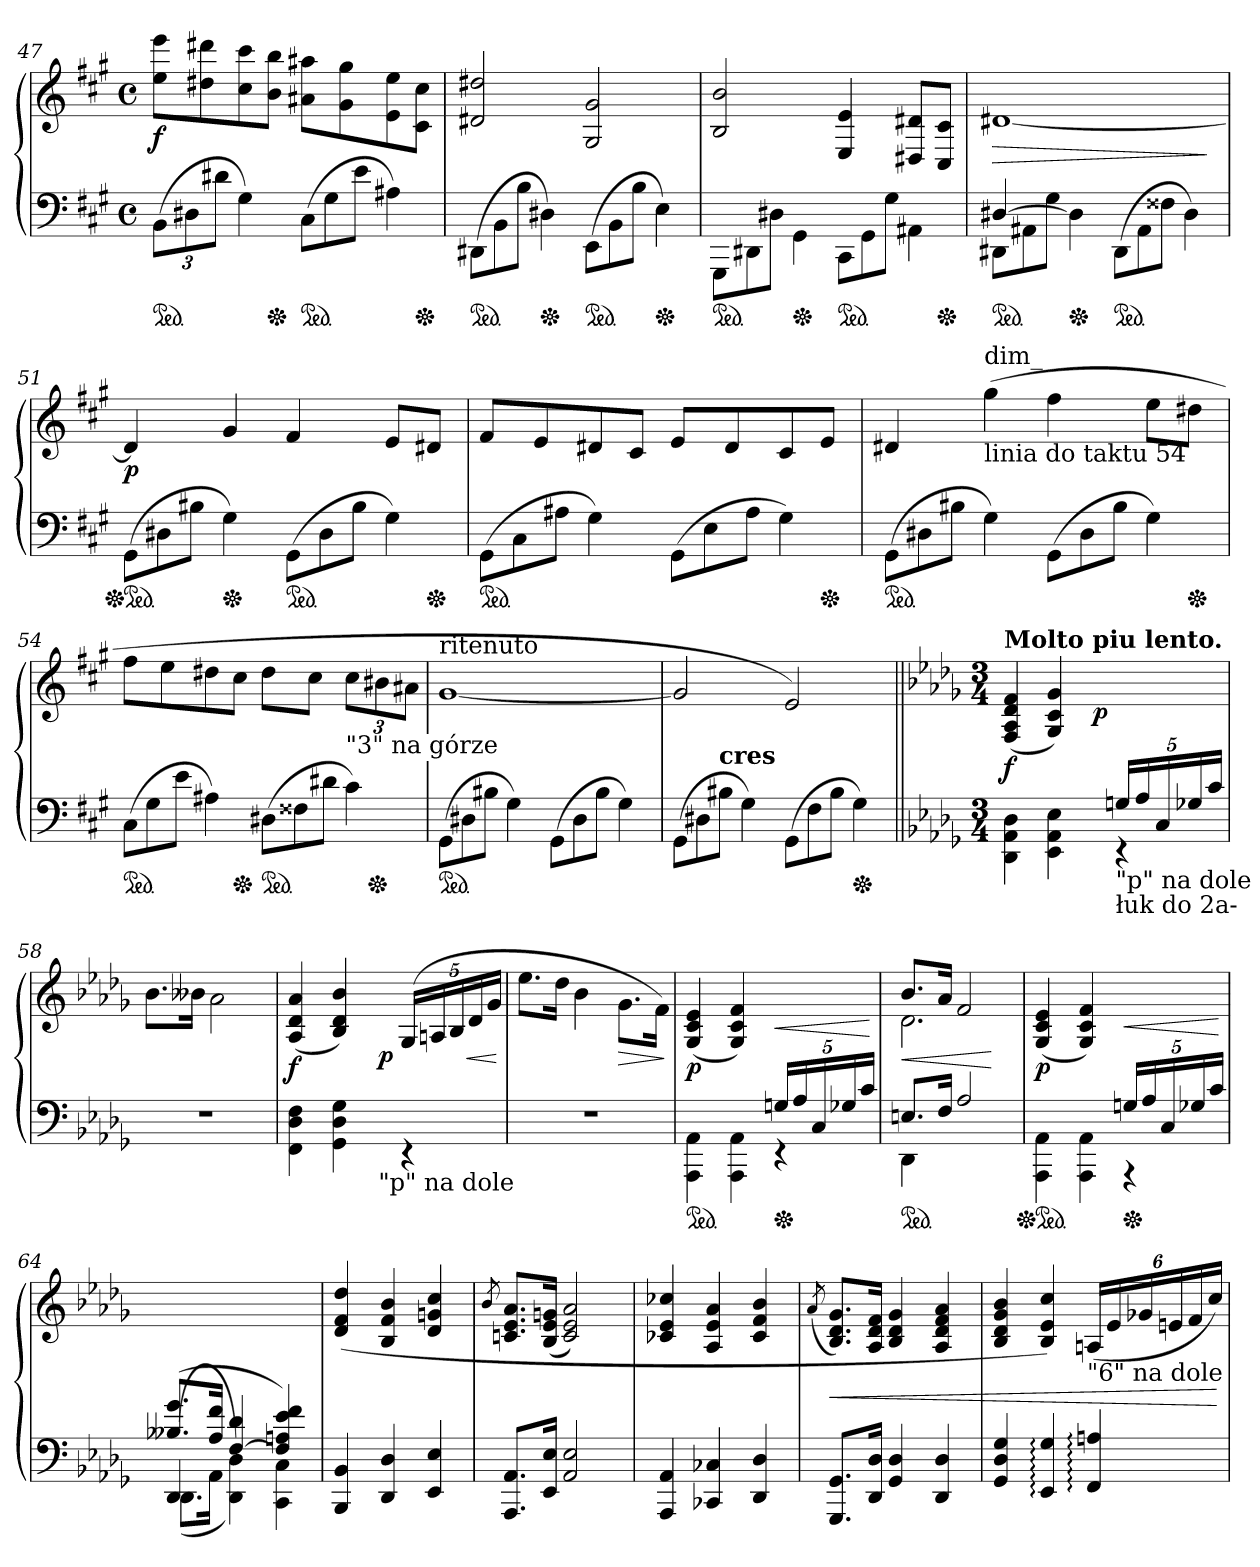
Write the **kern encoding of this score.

**kern	**kern	**dynam
*part1	*part1	*part1
*staff2	*staff1	*staff1/2
*clefF4	*clefG2	*
*k[f#c#g#]	*k[f#c#g#]	*
*M4/4	*M4/4	*
*met(c)	*met(c)	*
=47	=47	=47
!LO:TX:b:t="3" na górze	!	!
*ped	*	*
(>12BBL	8ee 8eeeL	f
12D#X	.	.
.	8dd#X 8ddd#X	.
12d#XJ	.	.
4G#)	8cc# 8ccc#	.
*Xped	*	*
.	8b 8bbJ	.
*Xtuplet	*	*
*ped	*	*
(>12C#L	8a#X 8aa#XL	.
12G#	.	.
.	8g# 8gg#	.
12eJ	.	.
4A#X)	8e 8ee	.
*Xped	*	*
.	8c# 8cc#J	.
=48	=48	=48
*ped	*	*
(>12DD#X\L	2d#X 2dd#X	.
12BB	.	.
12BJ	.	.
*Xped	*	*
4D#X)	.	.
*ped	*	*
(>12EE\L	2G# 2g#	.
12BB	.	.
12BJ	.	.
*Xped	*	*
4E)	.	.
=49	=49	=49
*ped	*	*
12GGG#\L	2B 2b	.
12DD#X	.	.
12D#XJ	.	.
*Xped	*	*
4GG#\	.	.
*ped	*	*
12CC#\L	4E/ 4e/	.
12GG#\	.	.
12G#\J	.	.
4AA#X\	8D#X 8d#XL	.
*Xped	*	*
.	8C#/ 8c#/J	.
=50	=50	=50
*^	*	*
*ped	*	*	*
[4D#X	12DD#X\L	[1d#X	>
.	12AA#X	.	.
.	12G#J	.	.
*Xped	*	*	*
2.ryy	4D#]	.	.
*ped	*	*	*
.	(>12DD#\L	.	.
.	12AA#	.	.
.	12F##XJ	.	.
.	4D#)	.	.
*v	*v	*	*
.	.	]
=51	=51	=51
*Xped	*	*
*ped	*	*
(>12GG#L	4d#]	p
12D#X	.	.
12B#XJ	.	.
*Xped	*	*
4G#)	4g#	.
*ped	*	*
(>12GG#L	4f#	.
12D#	.	.
12B#J	.	.
4G#)	8eL	.
*Xped	*	*
.	8d#XJ	.
=52	=52	=52
*ped	*	*
(>12GG#\L	8f#L	.
12C#	.	.
.	8e	.
12A#XJ	.	.
4G#)	8d#X	.
.	8c#J	.
(>12GG#L	8eL	.
12E	.	.
.	8d#	.
12A#J	.	.
4G#)	8c#	.
*Xped	*	*
.	8eJ	.
=53	=53	=53
*ped	*	*
(>12GG#L	4d#X	.
12D#X	.	.
12B#XJ	.	.
!	!LO:TX:a:t=dim_	!
!	!LO:TX:b:t=linia do taktu 54	!
4G#)	(>4gg#	.
(>12GG#L	4ff#	.
12D#	.	.
12B#J	.	.
4G#)	8eeL	.
*Xped	*	*
.	8dd#XJ	.
=54	=54	=54
*ped	*	*
(>12C#L	8ff#L	.
12G#	.	.
.	8ee	.
12eJ	.	.
4A#X)	8dd#X	.
*Xped	*	*
.	8cc#J	.
*ped	*	*
(>12D#XL	8dd#L	.
12F##X	.	.
.	8cc#J	.
12d#XJ	.	.
!	!LO:TX:b:t="3" na górze	!
4c#)	12cc#L	.
*Xped	*	*
.	12b#X	.
.	12a#XJ	.
=55	=55	=55
!	!LO:TX:a:t=ritenuto	!
*ped	*	*
(>12GG#L	[1g#	.
12D#X	.	.
12B#XJ	.	.
4G#)	.	.
(>12GG#L	.	.
12D#	.	.
12B#J	.	.
4G#)	.	.
=56	=56	=56
(>12GG#L	2g#]	.
12D#X	.	.
!LO:TX:a:B:t=cres	!	!
12B#XJ	.	.
4G#)	.	.
(>12GG#L	2e)	.
12F#	.	.
12B#J	.	.
*Xped	*	*
4G#)	.	.
=57||	=57||	=57||
*k[b-e-a-d-g-]	*k[b-e-a-d-g-]	*
*M3/4	*M3/4	*
*^	*^	*
!	!	!LO:TX:a:B:t=Molto piu lento.	!	!
4DD-\ 4AA-\ 4D-\	2ryy	(>4F/ 4A-/ 4d-/ 4f/	3ryy	f
4EE-\ 4AA-\ 4E-\	.	4G-/ 4c/ 4g-/)	.	.
.	.	.	12ryy	.
!	!	!	!	!LO:DY:b
.	.	.	3ryy	p
*	*tuplet	*	*	*
!LO:TX:b:t="p" na dole	!	!	!	!
!LO:TX:b:t=łuk do 2a-	!	!	!	!
4rEE	20Gn/LL	(4ryy	.	.
.	20A-/	.	.	.
.	20C/	.	.	.
.	20G-X/	.	.	.
.	20c/JJ	.	.	.
*v	*v	*	*	*
*	*v	*v	*
=58	=58	=58
2.rF	8.b-L	.
.	16b--XJk	.
.	2a-\)	.
=59	=59	=59
*^	*^	*
4FF\ 4D-\ 4F\	3ryy	(>4A-/ 4d-/ 4a-/	3ryy	f
4GG-\ 4D-\ 4G-\	.	4B-/ 4d-/ 4b-/)	.	.
.	12ryy	.	12ryy	.
!	!LO:TX:b:t="p" na dole	!	!	!
!	!	!	!	!LO:DY:b
.	3ryy	.	3ryy	p
4rEE	.	(>20G-/LL	.	.
.	.	20An/	.	.
.	.	20B-/	.	.
.	.	20d-	.	<
.	.	20g-JJ	.	.
.	.	.	.	[
*v	*v	*	*	*
*	*v	*v	*
=60	=60	=60
2.rF	8.ee-L	.
.	16dd-Jk	.
.	4b-	.
.	8.g-\L	>
.	16fJk)	.
.	.	]
=61	=61	=61
*^	*	*
*ped	*	*	*
4AAA-\ 4AA-\	2ryy	(>4G-/ 4c/ 4e-/	p
4AAA-\ 4AA-\	.	4G-/ 4c/ 4f/)	.
!LO:TX:b:t=łuk do 2f	!	!	!
!LO:TX:b:t=crescendo na dole	!	!	!
*Xped	*	*	*
4rEE	20Gn/LL	4ryy	<
.	20A-/	.	.
.	20C/	.	.
.	20G-X/	.	.
.	20c/JJ	.	.
*v	*v	*	*
.	.	[
=62	=62	=62
*^	*^	*
!LO:TX:b:t=crescendo na dole	!	!	!	!
*ped	*	*	*	*
8.EnL	4DD-	8.b-L	2.d-	<
16FJk	.	16a-Jk	.	.
2A-/	2ryy	2f	.	.
*v	*v	*	*	*
*	*v	*v	*
.	.	[
=63	=63	=63
*^	*	*
*Xped	*	*	*
*ped	*	*	*
4AAA-\ 4AA-\	2ryy	(>4G-/ 4c/ 4e-/	p
4AAA-\ 4AA-\	.	4G-/ 4c/ 4f/)	.
!LO:TX:b:t=crescendo na dole	!	!	!
!	!	!	!LO:HP:b
*Xped	*	*	*
4rAAA	20Gn/LL	4ryy	<
.	20A-/	.	.
.	20C/	.	.
.	20G-X/	.	.
.	20c/JJ	.	.
*v	*v	*	*
.	.	[
=64	=64	=64
*^	*	*
*	*^	*	*
(4DD-	(8.DD-L	(>8.B--X/ 8.g-/L	4ryy	.
.	16AA-Jk	16A-/ 16f/Jk	.	.
2ryy	4DD-\ 4D-\))	[4F/ 4d-/	4ryy	.
.	4CC\ 4C\	4F]/ 4An/ 4e-/ 4f/)	4ryy	.
*v	*v	*v	*	*
=65	=65	=65
4BBB- 4BB-	(>4d- 4f 4dd-	.
4DD- 4D-	4B- 4f 4b-	.
4EE- 4E-	4d- 4gn 4cc	.
=66	=66	=66
.	8qb-/	.
8.AAA- 8.AA-L	8.cn 8.e- 8.a-L	.
16EE- 16E-Jk	(<16B- 16e- 16gnJk	.
2AA- 2E-	2c 2e- 2a-)	.
=67	=67	=67
4AAA- 4AA-	4c-X 4e- 4cc-X	.
4CC-X 4C-X	4A- 4e- 4a-	.
4DD- 4D-	4c- 4f 4b-	.
=68	=68	=68
.	(8qa-/	.
8.GGG- 8.GG-L	8.B- 8.d- 8.g-L)	<
16DD- 16D-Jk	16A- 16d- 16fJk	.
4GG- 4D-	4B- 4d- 4g-	.
4DD- 4D-	4A- 4d- 4f 4a-	.
=69	=69	=69
4GG- 4D- 4G-	4B- 4d- 4g- 4b-	.
4EE-: 4G-:	4B- 4e- 4cc)	.
!	!LO:TX:b:t="6" na dole	!
4FF: 4An:	(>24AnLL	.
.	24e-	.
.	24g-X	.
.	24en	.
.	24f	.
.	24ccJJ)	.
.	.	[
=	=	=
*-	*-	*-
